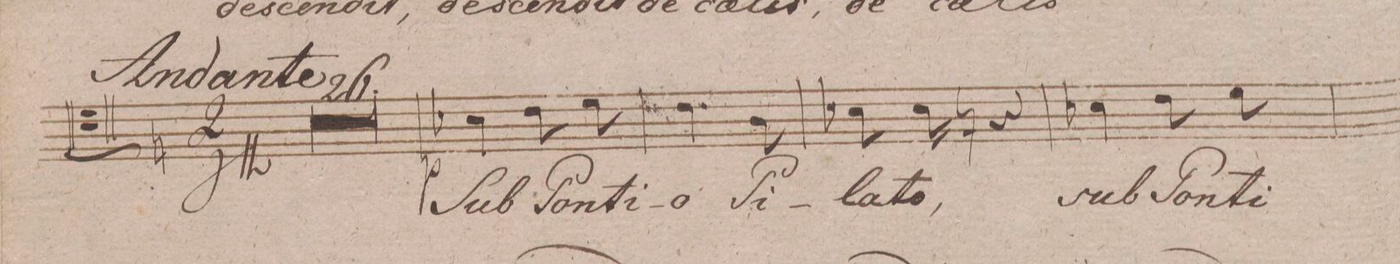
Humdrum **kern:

**kern	**text	**dynam
*I"Tenore.	*	*
*clefC4	*	*
*k[f#]	*	*
*M3/4	*	*
*k[f#]	*	*
*a:	*	*
*M2/4	*	*
2r	.	.
=97	=97	=97
2r	.	.
=98	=98	=98
2r	.	.
=99	=99	=99
2r	.	.
=100	=100	=100
2r	.	.
=101	=101	=101
2r	.	.
=102	=102	=102
2r	.	.
=103	=103	=103
2r	.	.
=104	=104	=104
2r	.	.
=105	=105	=105
2r	.	.
=106	=106	=106
2r	.	.
=107	=107	=107
2r	.	.
=108	=108	=108
2r	.	.
=109	=109	=109
2r	.	.
=110	=110	=110
2r	.	.
=111	=111	=111
2r	.	.
=112	=112	=112
2r	.	.
=113	=113	=113
2r	.	.
=114	=114	=114
2r	.	.
=115	=115	=115
2r	.	.
=116	=116	=116
2r	.	.
=117	=117	=117
2r	.	.
=118	=118	=118
2r	.	.
=119	=119	=119
2r	.	.
=120	=120	=120
2r	.	.
=121	=121	=121
2r	.	.
=122	=122	=122
4B-X\	Sub	p
8c\	Pon-	.
8d\	-ti-	.
=123	=123	=123
4.c\	-o	.
8A\	Pi-	.
=124	=124	=124
8B-X\	-la-	.
16B-\	-to,	.
16r	.	.
4r	.	.
=125	=125	=125
4B-X\	sub	.
8c\	Pon-	.
8d\	-ti-	.
=126	=126	=126
*-	*-	*-
